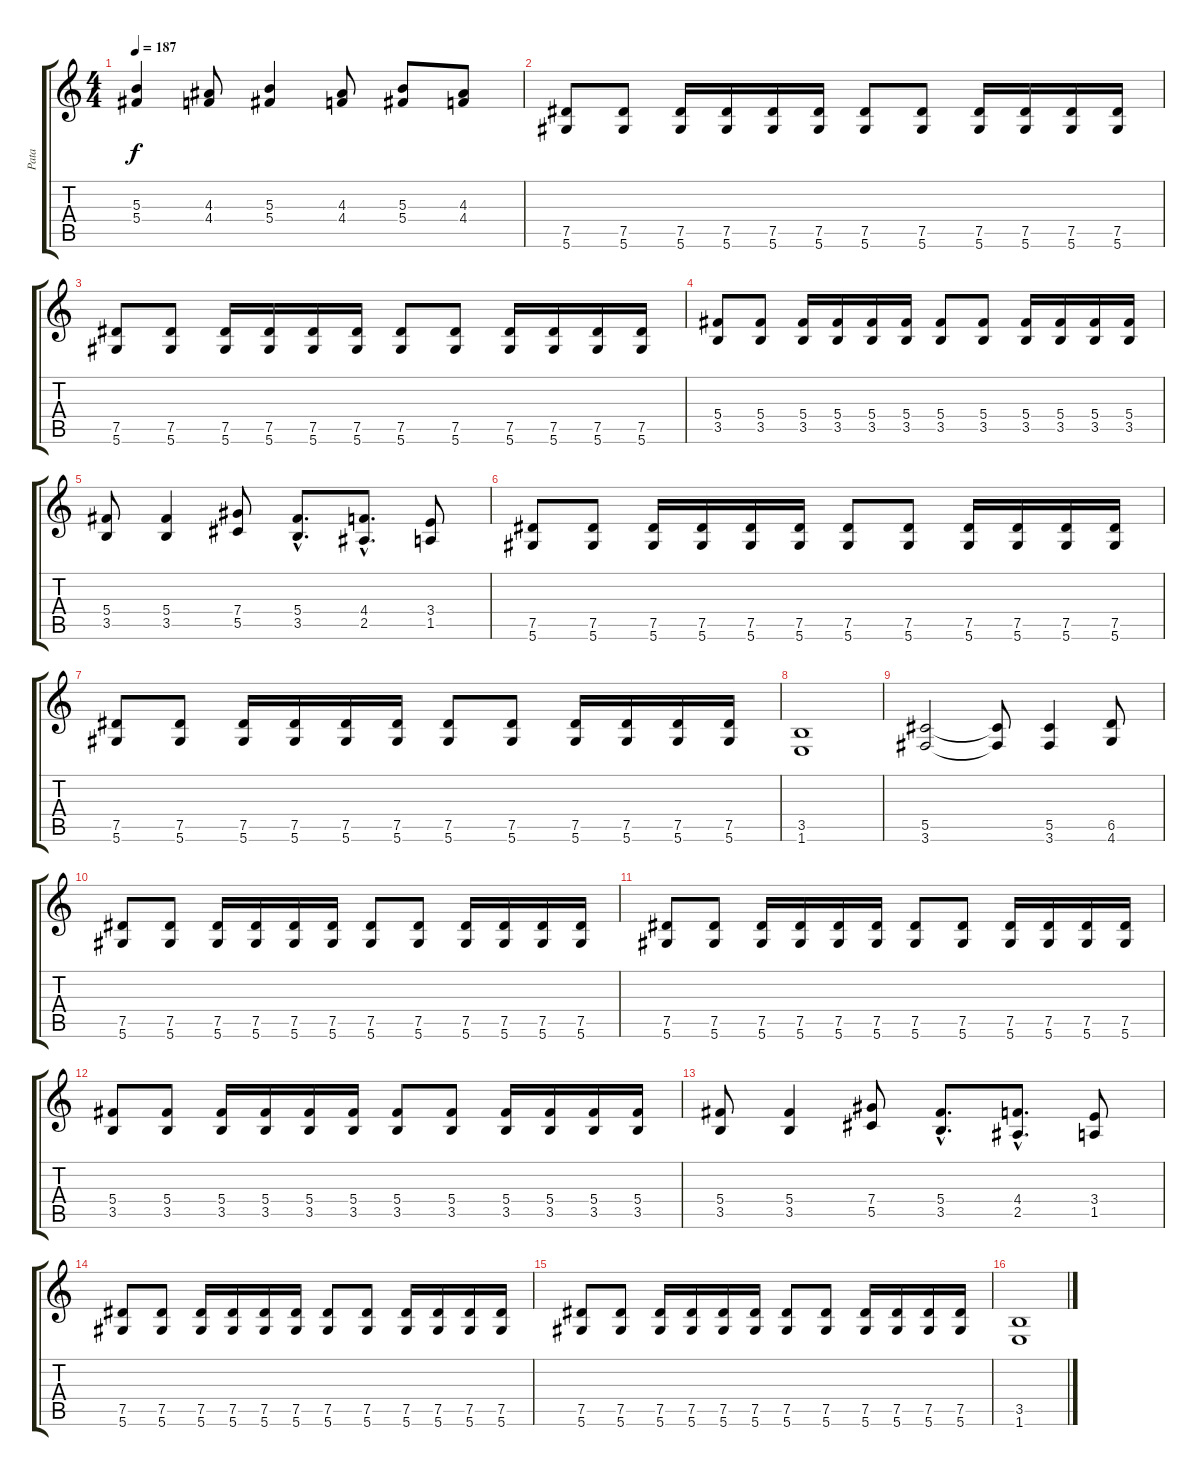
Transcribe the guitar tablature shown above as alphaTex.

\track ("Pata" "Pata") {instrument distortionguitar}
\staff {score tabs}
\tuning (Eb4 Bb3 Gb3 Db3 Ab2 Eb2) {hide}
\ts (4 4)
\tempo 187
\clef g2
\ks c
(5.3 5.4).4{dy f} (4.3 4.4).8 (5.3 5.4).4 (4.3 4.4).8 (5.3 5.4).8 (4.3 4.4).8 |
(7.5 5.6).8 (7.5 5.6).8 (7.5 5.6).16 (7.5 5.6).16 (7.5 5.6).16 (7.5 5.6).16 (7.5 5.6).8 (7.5 5.6).8 (7.5 5.6).16 (7.5 5.6).16 (7.5 5.6).16 (7.5 5.6).16 |
(7.5 5.6).8 (7.5 5.6).8 (7.5 5.6).16 (7.5 5.6).16 (7.5 5.6).16 (7.5 5.6).16 (7.5 5.6).8 (7.5 5.6).8 (7.5 5.6).16 (7.5 5.6).16 (7.5 5.6).16 (7.5 5.6).16 |
(5.4 3.5).8 (5.4 3.5).8 (5.4 3.5).16 (5.4 3.5).16 (5.4 3.5).16 (5.4 3.5).16 (5.4 3.5).8 (5.4 3.5).8 (5.4 3.5).16 (5.4 3.5).16 (5.4 3.5).16 (5.4 3.5).16 |
(5.4 3.5).8 (5.4 3.5).4 (7.4 5.5).8 (5.4{hac} 3.5{hac}).8{d} (4.4{hac} 2.5{hac}).8{d} (3.4 1.5).8 |
(7.5 5.6).8 (7.5 5.6).8 (7.5 5.6).16 (7.5 5.6).16 (7.5 5.6).16 (7.5 5.6).16 (7.5 5.6).8 (7.5 5.6).8 (7.5 5.6).16 (7.5 5.6).16 (7.5 5.6).16 (7.5 5.6).16 |
(7.5 5.6).8 (7.5 5.6).8 (7.5 5.6).16 (7.5 5.6).16 (7.5 5.6).16 (7.5 5.6).16 (7.5 5.6).8 (7.5 5.6).8 (7.5 5.6).16 (7.5 5.6).16 (7.5 5.6).16 (7.5 5.6).16 |
(3.5 1.6).1 |
(5.5 3.6).2 (5.5{t} 3.6{t}).8 (5.5 3.6).4 (6.5 4.6).8 |
(7.5 5.6).8 (7.5 5.6).8 (7.5 5.6).16 (7.5 5.6).16 (7.5 5.6).16 (7.5 5.6).16 (7.5 5.6).8 (7.5 5.6).8 (7.5 5.6).16 (7.5 5.6).16 (7.5 5.6).16 (7.5 5.6).16 |
(7.5 5.6).8 (7.5 5.6).8 (7.5 5.6).16 (7.5 5.6).16 (7.5 5.6).16 (7.5 5.6).16 (7.5 5.6).8 (7.5 5.6).8 (7.5 5.6).16 (7.5 5.6).16 (7.5 5.6).16 (7.5 5.6).16 |
(5.4 3.5).8 (5.4 3.5).8 (5.4 3.5).16 (5.4 3.5).16 (5.4 3.5).16 (5.4 3.5).16 (5.4 3.5).8 (5.4 3.5).8 (5.4 3.5).16 (5.4 3.5).16 (5.4 3.5).16 (5.4 3.5).16 |
(5.4 3.5).8 (5.4 3.5).4 (7.4 5.5).8 (5.4{hac} 3.5{hac}).8{d} (4.4{hac} 2.5{hac}).8{d} (3.4 1.5).8 |
(7.5 5.6).8 (7.5 5.6).8 (7.5 5.6).16 (7.5 5.6).16 (7.5 5.6).16 (7.5 5.6).16 (7.5 5.6).8 (7.5 5.6).8 (7.5 5.6).16 (7.5 5.6).16 (7.5 5.6).16 (7.5 5.6).16 |
(7.5 5.6).8 (7.5 5.6).8 (7.5 5.6).16 (7.5 5.6).16 (7.5 5.6).16 (7.5 5.6).16 (7.5 5.6).8 (7.5 5.6).8 (7.5 5.6).16 (7.5 5.6).16 (7.5 5.6).16 (7.5 5.6).16 |
(3.5 1.6).1
